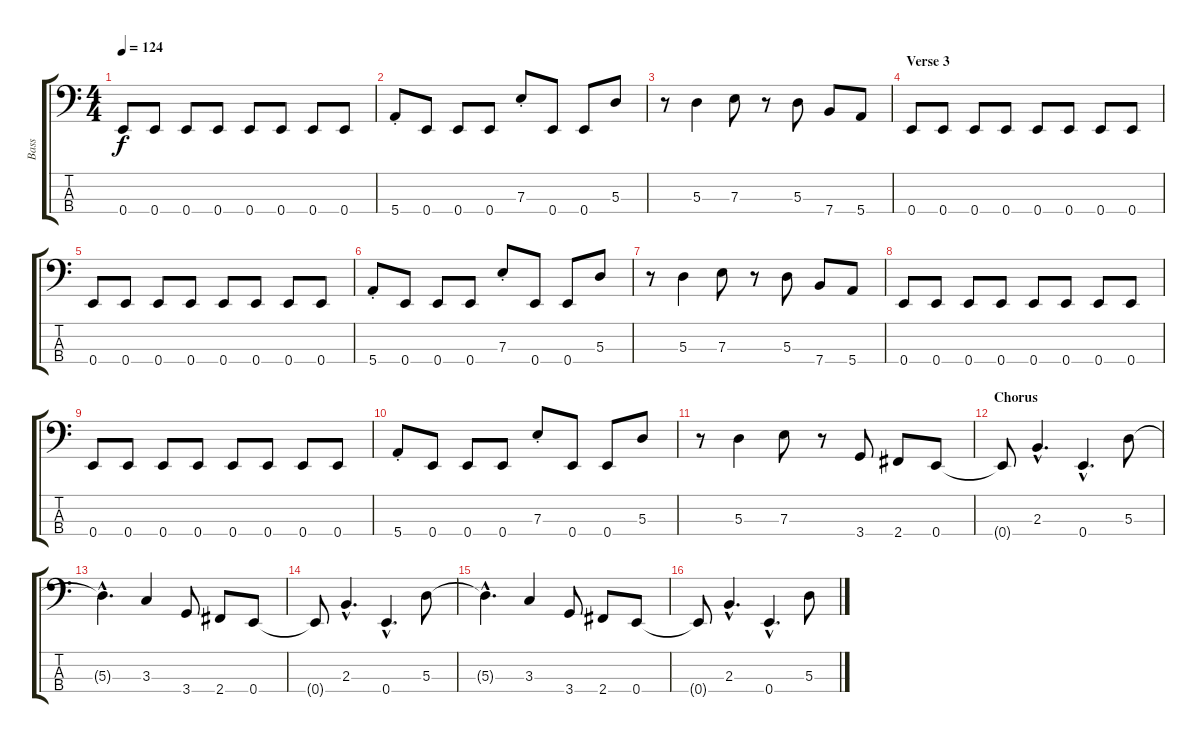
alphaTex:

\track ("Bass" "Bass") {instrument electricbassfinger}
\staff {score tabs}
\tuning (G2 D2 A1 E1) {hide}
\ts (4 4)
\tempo 124
\clef f4
\ks c
0.4.8{dy f} 0.4.8 0.4.8 0.4.8 0.4.8 0.4.8 0.4.8 0.4.8 |
5.4{st}.8 0.4.8 0.4.8 0.4.8 7.3{st}.8 0.4.8 0.4.8 5.3.8 |
r.8 5.3.4 7.3.8 r.8 5.3.8 7.4.8 5.4.8 |
\section ("" "Verse 3")
0.4.8 0.4.8 0.4.8 0.4.8 0.4.8 0.4.8 0.4.8 0.4.8 |
0.4.8 0.4.8 0.4.8 0.4.8 0.4.8 0.4.8 0.4.8 0.4.8 |
5.4{st}.8 0.4.8 0.4.8 0.4.8 7.3{st}.8 0.4.8 0.4.8 5.3.8 |
r.8 5.3.4 7.3.8 r.8 5.3.8 7.4.8 5.4.8 |
0.4.8 0.4.8 0.4.8 0.4.8 0.4.8 0.4.8 0.4.8 0.4.8 |
0.4.8 0.4.8 0.4.8 0.4.8 0.4.8 0.4.8 0.4.8 0.4.8 |
5.4{st}.8 0.4.8 0.4.8 0.4.8 7.3{st}.8 0.4.8 0.4.8 5.3.8 |
r.8 5.3.4 7.3.8 r.8 3.4.8 2.4.8 0.4.8 |
\section ("" "Chorus")
0.4{t}.8 2.3{hac}.4{d} 0.4{hac}.4{d} 5.3.8 |
5.3{hac t}.4{d} 3.3.4 3.4.8 2.4.8 0.4.8 |
0.4{t}.8 2.3{hac}.4{d} 0.4{hac}.4{d} 5.3.8 |
5.3{hac t}.4{d} 3.3.4 3.4.8 2.4.8 0.4.8 |
0.4{t}.8 2.3{hac}.4{d} 0.4{hac}.4{d} 5.3.8
